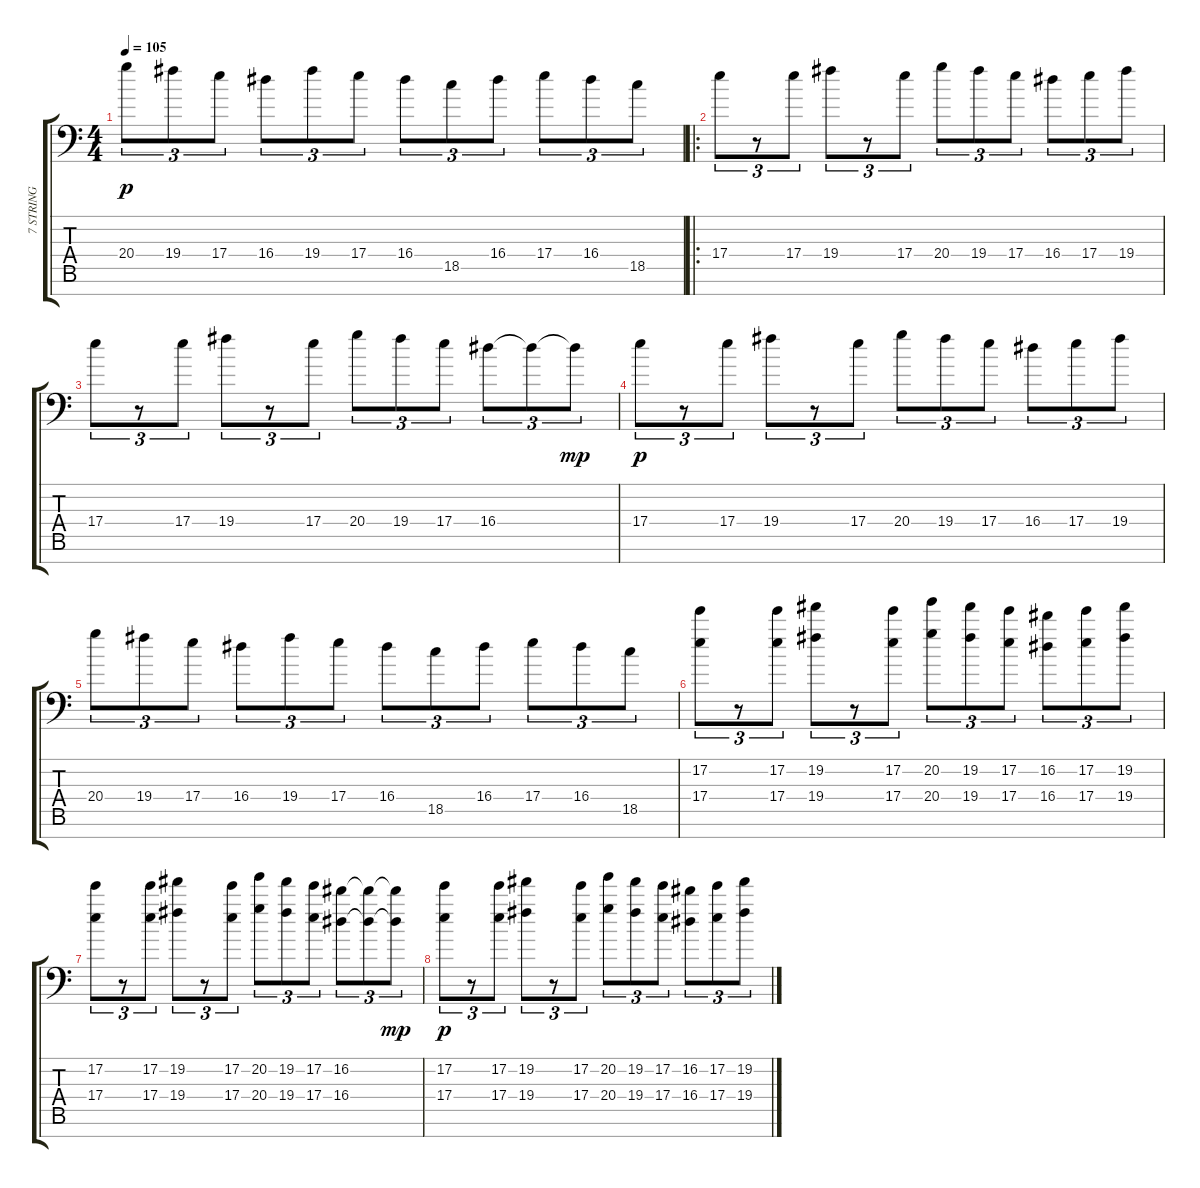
\track ("7 STRING" "7 STRING") {instrument distortionguitar}
\staff {score tabs}
\tuning (Eb4 B3 Gb3 B2 Gb2 B1 Gb1) {hide}
\ts (4 4)
\tempo 105
\clef f4
\ks c
20.4.8{tu (3 2) dy p} 19.4.8{tu (3 2)} 17.4.8{tu (3 2)} 16.4.8{tu (3 2)} 19.4.8{tu (3 2)} 17.4.8{tu (3 2)} 16.4.8{tu (3 2)} 18.5.8{tu (3 2)} 16.4.8{tu (3 2)} 17.4.8{tu (3 2)} 16.4.8{tu (3 2)} 18.5.8{tu (3 2)} |
\ro
17.4.8{tu (3 2)} r.8{tu (3 2)} 17.4.8{tu (3 2)} 19.4.8{tu (3 2)} r.8{tu (3 2)} 17.4.8{tu (3 2)} 20.4.8{tu (3 2)} 19.4.8{tu (3 2)} 17.4.8{tu (3 2)} 16.4.8{tu (3 2)} 17.4.8{tu (3 2)} 19.4.8{tu (3 2)} |
17.4.8{tu (3 2)} r.8{tu (3 2)} 17.4.8{tu (3 2)} 19.4.8{tu (3 2)} r.8{tu (3 2)} 17.4.8{tu (3 2)} 20.4.8{tu (3 2)} 19.4.8{tu (3 2)} 17.4.8{tu (3 2)} 16.4.8{tu (3 2)} 16.4{t}.8{tu (3 2)} 16.4{t}.8{tu (3 2) dy mp} |
17.4.8{tu (3 2) dy p} r.8{tu (3 2)} 17.4.8{tu (3 2)} 19.4.8{tu (3 2)} r.8{tu (3 2)} 17.4.8{tu (3 2)} 20.4.8{tu (3 2)} 19.4.8{tu (3 2)} 17.4.8{tu (3 2)} 16.4.8{tu (3 2)} 17.4.8{tu (3 2)} 19.4.8{tu (3 2)} |
20.4.8{tu (3 2)} 19.4.8{tu (3 2)} 17.4.8{tu (3 2)} 16.4.8{tu (3 2)} 19.4.8{tu (3 2)} 17.4.8{tu (3 2)} 16.4.8{tu (3 2)} 18.5.8{tu (3 2)} 16.4.8{tu (3 2)} 17.4.8{tu (3 2)} 16.4.8{tu (3 2)} 18.5.8{tu (3 2)} |
(17.2 17.4).8{tu (3 2)} r.8{tu (3 2)} (17.2 17.4).8{tu (3 2)} (19.2 19.4).8{tu (3 2)} r.8{tu (3 2)} (17.2 17.4).8{tu (3 2)} (20.2 20.4).8{tu (3 2)} (19.2 19.4).8{tu (3 2)} (17.2 17.4).8{tu (3 2)} (16.2 16.4).8{tu (3 2)} (17.2 17.4).8{tu (3 2)} (19.2 19.4).8{tu (3 2)} |
(17.2 17.4).8{tu (3 2)} r.8{tu (3 2)} (17.2 17.4).8{tu (3 2)} (19.2 19.4).8{tu (3 2)} r.8{tu (3 2)} (17.2 17.4).8{tu (3 2)} (20.2 20.4).8{tu (3 2)} (19.2 19.4).8{tu (3 2)} (17.2 17.4).8{tu (3 2)} (16.2 16.4).8{tu (3 2)} (16.2{t} 16.4{t}).8{tu (3 2)} (16.2{t} 16.4{t}).8{tu (3 2) dy mp} |
(17.2 17.4).8{tu (3 2) dy p} r.8{tu (3 2)} (17.2 17.4).8{tu (3 2)} (19.2 19.4).8{tu (3 2)} r.8{tu (3 2)} (17.2 17.4).8{tu (3 2)} (20.2 20.4).8{tu (3 2)} (19.2 19.4).8{tu (3 2)} (17.2 17.4).8{tu (3 2)} (16.2 16.4).8{tu (3 2)} (17.2 17.4).8{tu (3 2)} (19.2 19.4).8{tu (3 2)}
